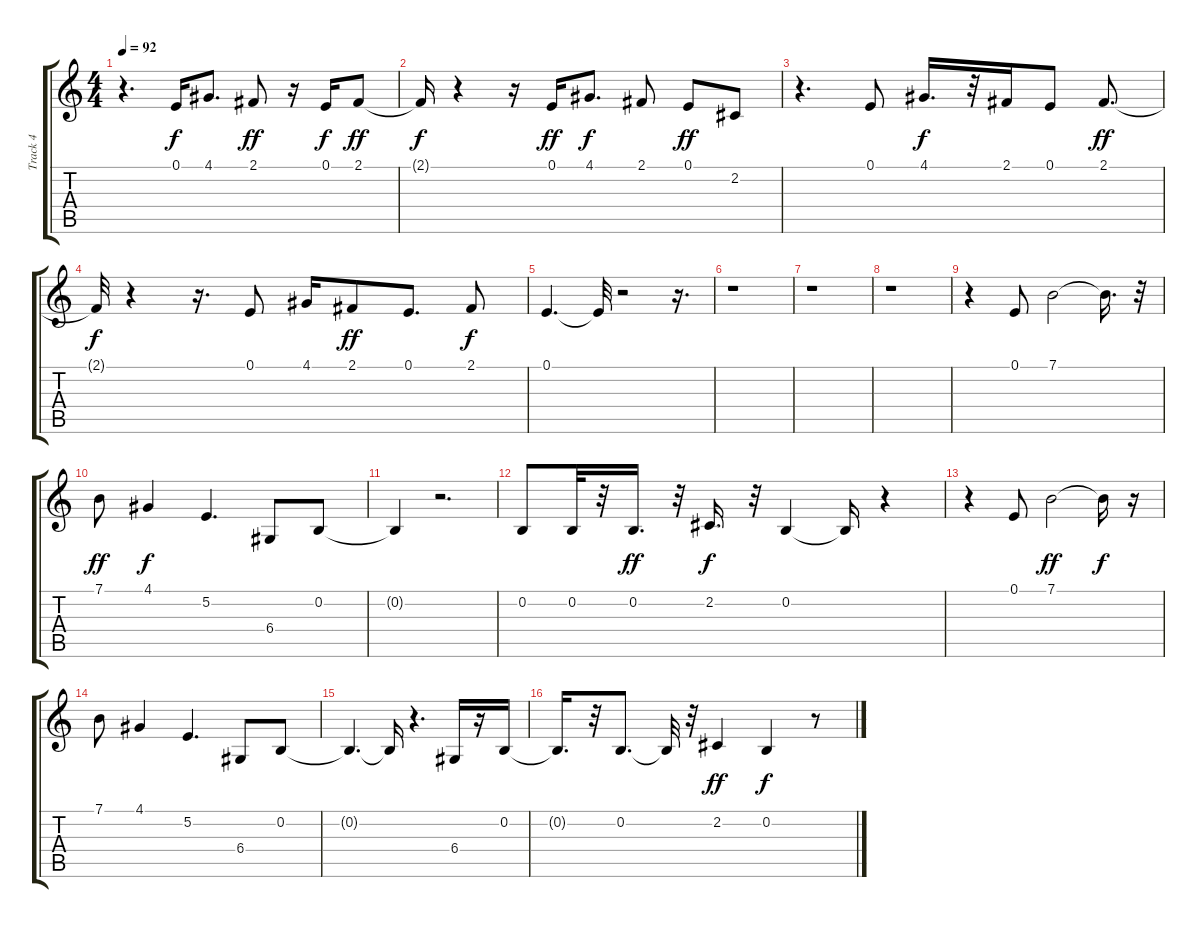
\track ("Track 4" "Track 4") {instrument sopranosax}
\staff {score tabs}
\tuning (E4 B3 G3 D3 A2 E2) {hide}
\ts (4 4)
\tempo 92
\clef g2
\ks c
r.4{d dy f} 0.1.16 4.1.8{d} 2.1.8{dy ff} r.16 0.1.16{dy f} 2.1.8{dy ff} |
2.1{t}.16{dy f} r.4 r.16 0.1.16{dy ff} 4.1.8{d dy f} 2.1.8 0.1.8{dy ff} 2.2.8 |
r.4{d} 0.1.8 4.1.16{d dy f} r.32 2.1.16 0.1.8 2.1.8{d dy ff} |
2.1{t}.32{dy f} r.4 r.16{d} 0.1.8 4.1.16 2.1.8{dy ff} 0.1.8{d} 2.1.8{dy f} |
0.1.4{d} 0.1{t}.32 r.2 r.16{d} |
r.1 |
r.1 |
r.1 |
r.4 0.1.8 7.1.2 7.1{t}.16{d} r.32 |
7.1.8{dy ff} 4.1.4{dy f} 5.2.4{d} 6.4.8 0.2.8 |
0.2{t}.4 r.2{d} |
0.2.8 0.2.32 r.32 0.2.16{d dy ff} r.32 2.2.16{d dy f} r.32 0.2.4 0.2{t}.16 r.4 |
r.4 0.1.8 7.1.2{dy ff} 7.1{t}.16{dy f} r.16 |
7.1.8 4.1.4 5.2.4{d} 6.4.8 0.2.8 |
0.2{t}.4{d} 0.2{t}.16 r.4{d} 6.4.16 r.16 0.2.16 |
0.2{t}.16{d} r.32 0.2.8{d} 0.2{t}.32 r.32 2.2.4{dy ff} 0.2.4{dy f} r.8
